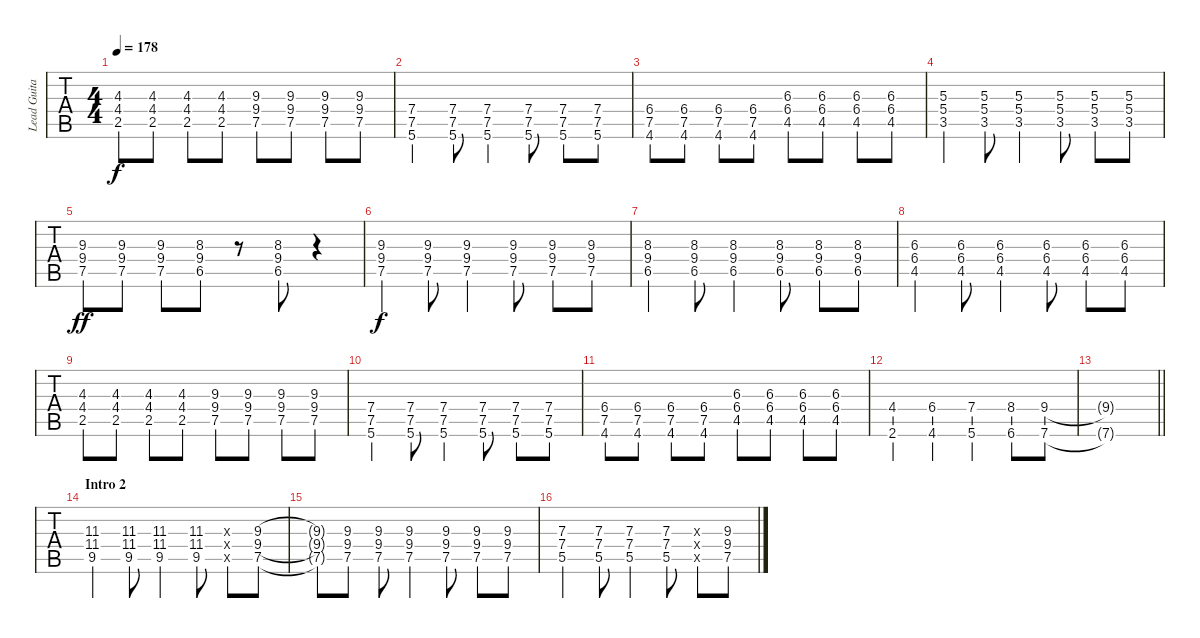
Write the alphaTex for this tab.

\track ("Lead Guitar" "Lead Guita") {instrument overdrivenguitar}
\staff {tabs}
\tuning (E4 B3 G3 D3 A2 E2) {hide}
\ts (4 4)
\tempo 178
\clef g2
\ks e
(4.3 4.4 2.5).8{dy f} (4.3 4.4 2.5).8 (4.3 4.4 2.5).8 (4.3 4.4 2.5).8 (9.3 9.4 7.5).8 (9.3 9.4 7.5).8 (9.3 9.4 7.5).8 (9.3 9.4 7.5).8 |
(7.4 7.5 5.6).4 (7.4 7.5 5.6).8 (7.4 7.5 5.6).4 (7.4 7.5 5.6).8 (7.4 7.5 5.6).8 (7.4 7.5 5.6).8 |
(6.4 7.5 4.6).8 (6.4 7.5 4.6).8 (6.4 7.5 4.6).8 (6.4 7.5 4.6).8 (6.3 6.4 4.5).8 (6.3 6.4 4.5).8 (6.3 6.4 4.5).8 (6.3 6.4 4.5).8 |
(5.3 5.4 3.5).4 (5.3 5.4 3.5).8 (5.3 5.4 3.5).4 (5.3 5.4 3.5).8 (5.3 5.4 3.5).8 (5.3 5.4 3.5).8 |
(9.3{ac} 9.4{ac} 7.5{ac}).8{dy ff} (9.3{ac} 9.4{ac} 7.5{ac}).8 (9.3{ac} 9.4{ac} 7.5{ac}).8 (8.3{ac} 9.4{ac} 6.5{ac}).8 r.8 (8.3{ac} 9.4{ac} 6.5{ac}).8 r.4 |
(9.3 9.4 7.5).4{dy f} (9.3 9.4 7.5).8 (9.3 9.4 7.5).4 (9.3 9.4 7.5).8 (9.3 9.4 7.5).8 (9.3 9.4 7.5).8 |
(8.3 9.4 6.5).4 (8.3 9.4 6.5).8 (8.3 9.4 6.5).4 (8.3 9.4 6.5).8 (8.3 9.4 6.5).8 (8.3 9.4 6.5).8 |
(6.3 6.4 4.5).4 (6.3 6.4 4.5).8 (6.3 6.4 4.5).4 (6.3 6.4 4.5).8 (6.3 6.4 4.5).8 (6.3 6.4 4.5).8 |
(4.3 4.4 2.5).8 (4.3 4.4 2.5).8 (4.3 4.4 2.5).8 (4.3 4.4 2.5).8 (9.3 9.4 7.5).8 (9.3 9.4 7.5).8 (9.3 9.4 7.5).8 (9.3 9.4 7.5).8 |
(7.4 7.5 5.6).4 (7.4 7.5 5.6).8 (7.4 7.5 5.6).4 (7.4 7.5 5.6).8 (7.4 7.5 5.6).8 (7.4 7.5 5.6).8 |
(6.4 7.5 4.6).8 (6.4 7.5 4.6).8 (6.4 7.5 4.6).8 (6.4 7.5 4.6).8 (6.3 6.4 4.5).8 (6.3 6.4 4.5).8 (6.3 6.4 4.5).8 (6.3 6.4 4.5).8 |
(4.4 2.6).4 (6.4 4.6).4 (7.4 5.6).4 (8.4 6.6).8 (9.4 7.6).8 |
\barLineRight lightlight
(9.4{t} 7.6{t}).1 |
\section ("" "Intro 2")
\ks d
(11.3 11.4 9.5).4 (11.3 11.4 9.5).8 (11.3 11.4 9.5).4 (11.3 11.4 9.5).8 (11.3{x} 11.4{x} 9.5{x}).8 (9.3 9.4 7.5).8 |
(9.3{t} 9.4{t} 7.5{t}).8 (9.3 9.4 7.5).8 (9.3 9.4 7.5).8 (9.3 9.4 7.5).4 (9.3 9.4 7.5).8 (9.3 9.4 7.5).8 (9.3 9.4 7.5).8 |
(7.3 7.4 5.5).4 (7.3 7.4 5.5).8 (7.3 7.4 5.5).4 (7.3 7.4 5.5).8 (7.3{x} 7.4{x} 5.5{x}).8 (9.3 9.4 7.5).8
